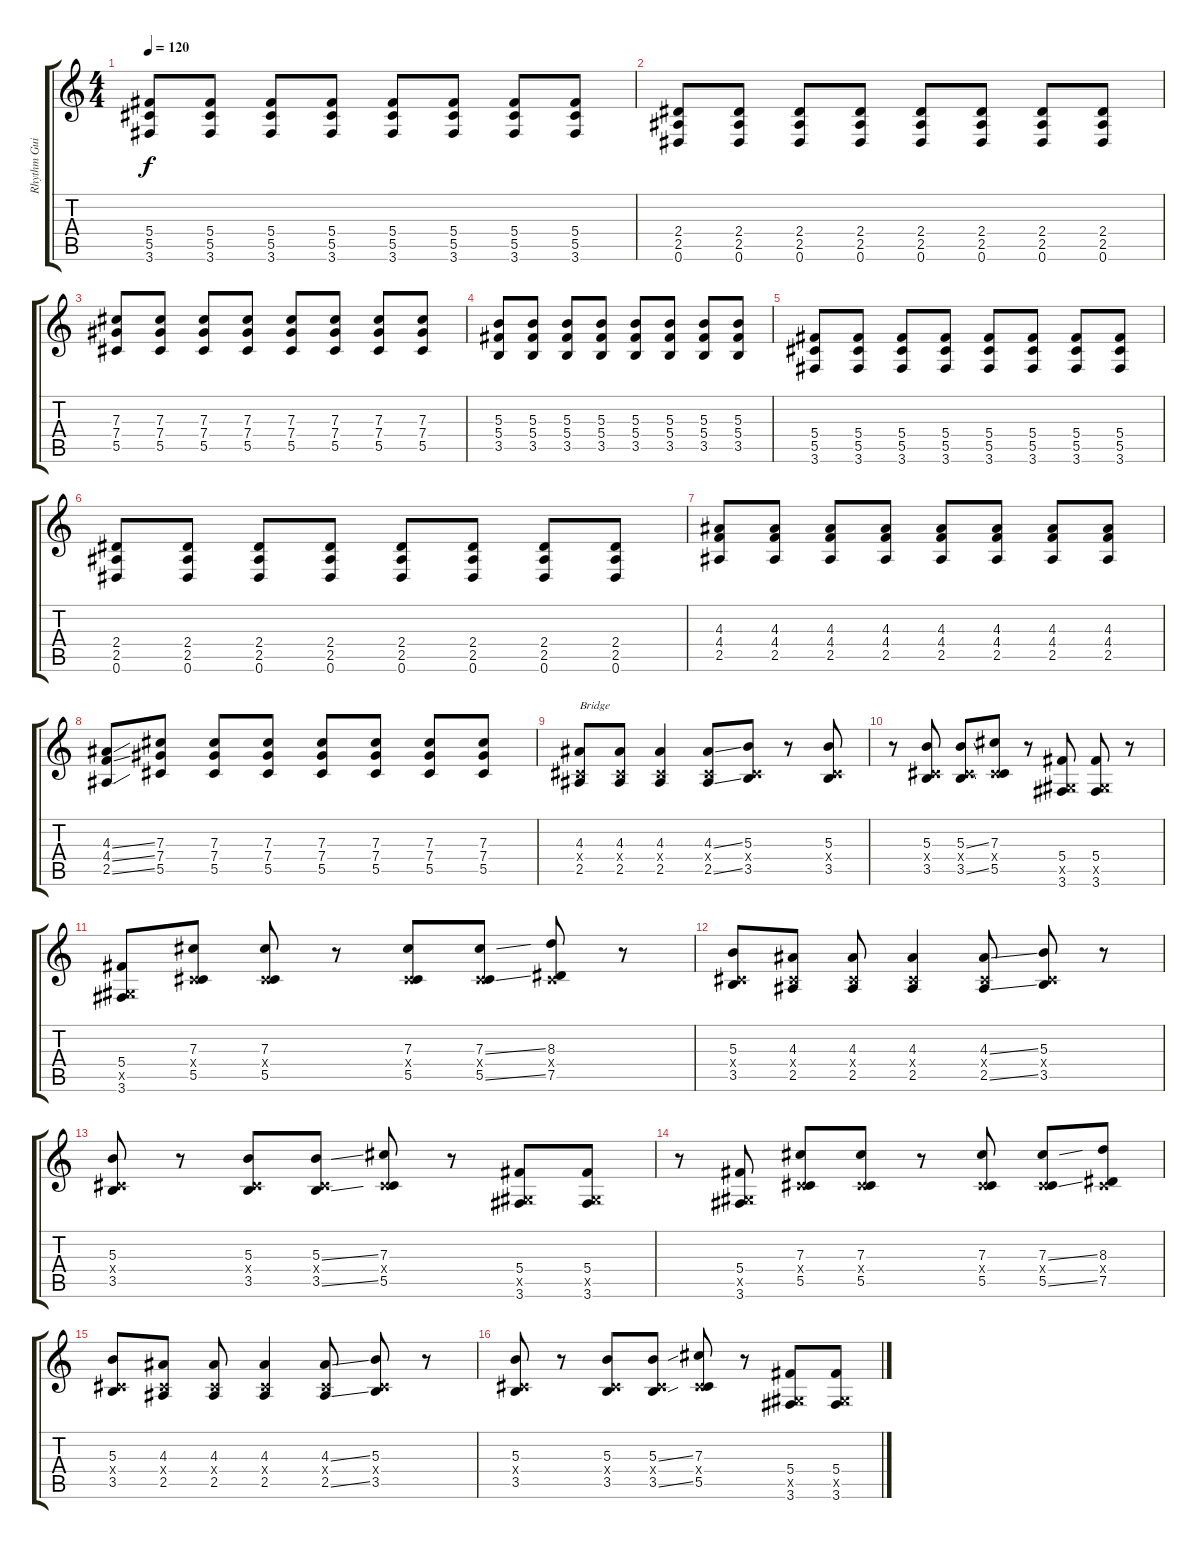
\track ("Rhythm Guitar" "Rhythm Gui") {instrument distortionguitar}
\staff {score tabs}
\tuning (Eb4 Bb3 Gb3 Db3 Ab2 Eb2) {hide}
\ts (4 4)
\tempo 120
\clef g2
\ks c
(5.4 5.5 3.6).8{dy f} (5.4 5.5 3.6).8 (5.4 5.5 3.6).8 (5.4 5.5 3.6).8 (5.4 5.5 3.6).8 (5.4 5.5 3.6).8 (5.4 5.5 3.6).8 (5.4 5.5 3.6).8 |
(2.4 2.5 0.6).8 (2.4 2.5 0.6).8 (2.4 2.5 0.6).8 (2.4 2.5 0.6).8 (2.4 2.5 0.6).8 (2.4 2.5 0.6).8 (2.4 2.5 0.6).8 (2.4 2.5 0.6).8 |
(7.3 7.4 5.5).8 (7.3 7.4 5.5).8 (7.3 7.4 5.5).8 (7.3 7.4 5.5).8 (7.3 7.4 5.5).8 (7.3 7.4 5.5).8 (7.3 7.4 5.5).8 (7.3 7.4 5.5).8 |
(5.3 5.4 3.5).8 (5.3 5.4 3.5).8 (5.3 5.4 3.5).8 (5.3 5.4 3.5).8 (5.3 5.4 3.5).8 (5.3 5.4 3.5).8 (5.3 5.4 3.5).8 (5.3 5.4 3.5).8 |
(5.4 5.5 3.6).8 (5.4 5.5 3.6).8 (5.4 5.5 3.6).8 (5.4 5.5 3.6).8 (5.4 5.5 3.6).8 (5.4 5.5 3.6).8 (5.4 5.5 3.6).8 (5.4 5.5 3.6).8 |
(2.4 2.5 0.6).8 (2.4 2.5 0.6).8 (2.4 2.5 0.6).8 (2.4 2.5 0.6).8 (2.4 2.5 0.6).8 (2.4 2.5 0.6).8 (2.4 2.5 0.6).8 (2.4 2.5 0.6).8 |
(4.3 4.4 2.5).8 (4.3 4.4 2.5).8 (4.3 4.4 2.5).8 (4.3 4.4 2.5).8 (4.3 4.4 2.5).8 (4.3 4.4 2.5).8 (4.3 4.4 2.5).8 (4.3 4.4 2.5).8 |
(4.3{ss} 4.4{ss} 2.5{ss}).8 (7.3 7.4 5.5).8 (7.3 7.4 5.5).8 (7.3 7.4 5.5).8 (7.3 7.4 5.5).8 (7.3 7.4 5.5).8 (7.3 7.4 5.5).8 (7.3 7.4 5.5).8 |
(4.3 0.4{x} 2.5).8{txt "Bridge"} (4.3 0.4{x} 2.5).8 (4.3 0.4{x} 2.5).4 (4.3{ss} 0.4{x} 2.5{ss}).8 (5.3 0.4{x} 3.5).8 r.8 (5.3 0.4{x} 3.5).8 |
r.8 (5.3 0.4{x} 3.5).8 (5.3{ss} 0.4{x} 3.5{ss}).8 (7.3 0.4{x} 5.5).8 r.8 (5.4 0.5{x} 3.6).8 (5.4 0.5{x} 3.6).8 r.8 |
(5.4 0.5{x} 3.6).8 (7.3 0.4{x} 5.5).8 (7.3 0.4{x} 5.5).8 r.8 (7.3 0.4{x} 5.5).8 (7.3{ss} 0.4{x} 5.5{ss}).8 (8.3 0.4{x} 7.5).8 r.8 |
(5.3 0.4{x} 3.5).8 (4.3 0.4{x} 2.5).8 (4.3 0.4{x} 2.5).8 (4.3 0.4{x} 2.5).4 (4.3{ss} 0.4{x} 2.5{ss}).8 (5.3 0.4{x} 3.5).8 r.8 |
(5.3 0.4{x} 3.5).8 r.8 (5.3 0.4{x} 3.5).8 (5.3{ss} 0.4{x} 3.5{ss}).8 (7.3 0.4{x} 5.5).8 r.8 (5.4 0.5{x} 3.6).8 (5.4 0.5{x} 3.6).8 |
r.8 (5.4 0.5{x} 3.6).8 (7.3 0.4{x} 5.5).8 (7.3 0.4{x} 5.5).8 r.8 (7.3 0.4{x} 5.5).8 (7.3{ss} 0.4{x} 5.5{ss}).8 (8.3 0.4{x} 7.5).8 |
(5.3 0.4{x} 3.5).8 (4.3 0.4{x} 2.5).8 (4.3 0.4{x} 2.5).8 (4.3 0.4{x} 2.5).4 (4.3{ss} 0.4{x} 2.5{ss}).8 (5.3 0.4{x} 3.5).8 r.8 |
(5.3 0.4{x} 3.5).8 r.8 (5.3 0.4{x} 3.5).8 (5.3{ss} 0.4{x} 3.5{ss}).8 (7.3 0.4{x} 5.5).8 r.8 (5.4 0.5{x} 3.6).8 (5.4 0.5{x} 3.6).8
